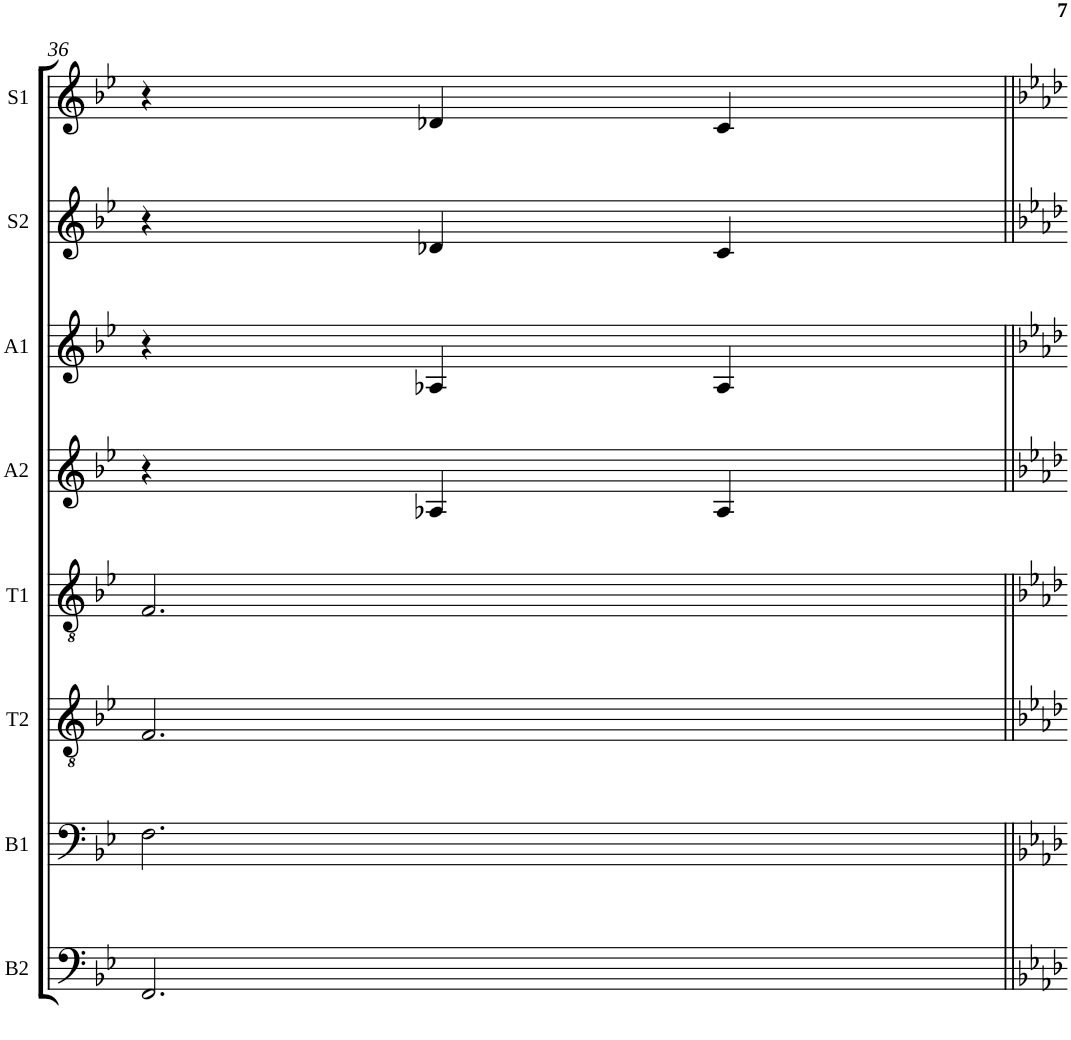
**kern	**kern	**kern	**kern	**kern	**kern	**kern	**kern
*part8	*part7	*part6	*part5	*part4	*part3	*part2	*part1
*staff8	*staff7	*staff6	*staff5	*staff4	*staff3	*staff2	*staff1
*I"Bass 2	*I"Bass 1	*I"Tenor 2	*I"Tenor 1	*I"Alto 2	*I"Alto 1	*I"Soprano 2	*I"Soprano 1
*I'B2	*I'B1	*I'T2	*I'T1	*I'A2	*I'A1	*I'S2	*I'S1
!!LO:PB:g=z
*clefF4	*clefF4	*clefGv2	*clefGv2	*clefG2	*clefG2	*clefG2	*clefG2
*k[b-e-]	*k[b-e-]	*k[b-e-]	*k[b-e-]	*k[b-e-]	*k[b-e-]	*k[b-e-]	*k[b-e-]
*B-:	*B-:	*B-:	*B-:	*B-:	*B-:	*B-:	*B-:
*M3/4	*M3/4	*M3/4	*M3/4	*M3/4	*M3/4	*M3/4	*M3/4
=36	=36	=36	=36	=36	=36	=36	=36
2.FF/	2.F\	2.F/	2.F/	4r	4r	4r	4r
.	.	.	.	4A-X/	4A-X/	4d-X/	4d-X/
.	.	.	.	4A-/	4A-/	4c/	4c/
=||	=||	=||	=||	=||	=||	=||	=||
*-	*-	*-	*-	*-	*-	*-	*-
